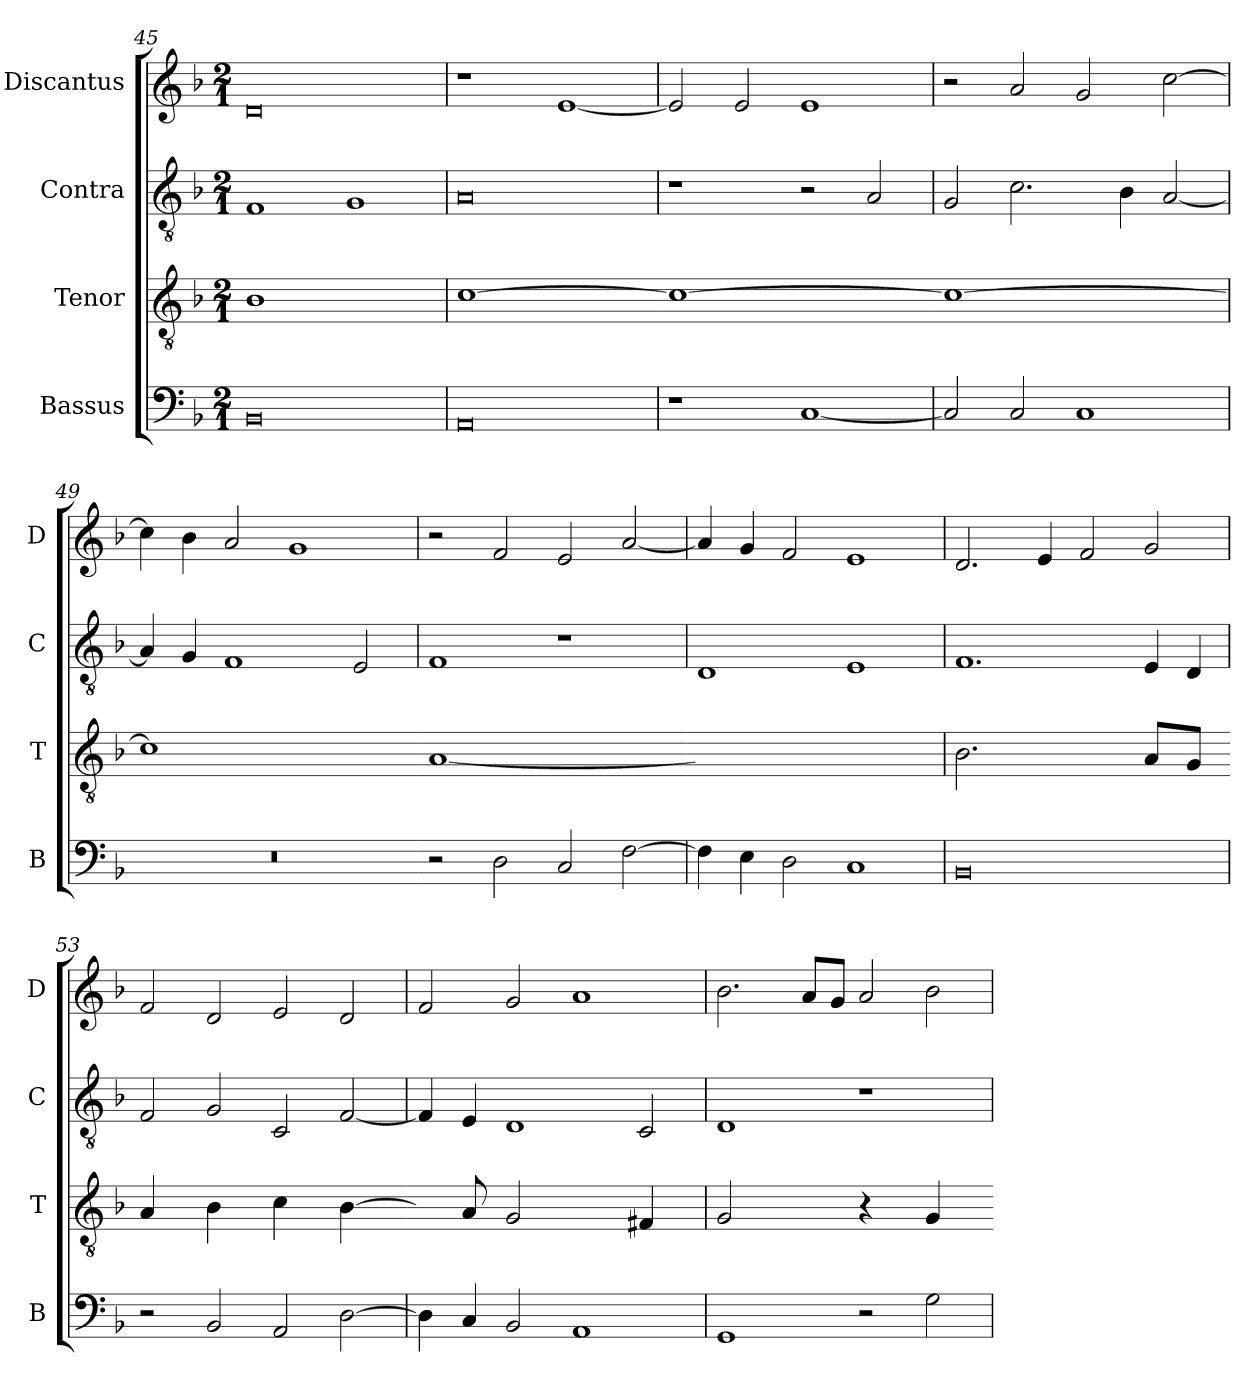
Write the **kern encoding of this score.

**kern	**kern	**kern	**kern
*part4	*part3	*part2	*part1
*staff4	*staff3	*staff2	*staff1
*I"Bassus	*I"Tenor	*I"Contra	*I"Discantus
*I'B	*I'T	*I'C	*I'D
*clefF4	*clefGv2	*clefGv2	*clefG2
*k[b-]	*k[b-]	*k[b-]	*k[b-]
*M2/1	*M2/1	*M2/1	*M2/1
=45	=45	=45	=45
!	!LO:N:vis=1	!	!
0BB-	0B-	1F	0d
.	.	1G	.
=46	=46	=46	=46
!	!LO:N:vis=1	!	!
0AA	[0c	0A	1r
.	.	.	[1e
=47	=47-	=47	=47
!	!LO:N:vis=1	!	!
1r	0c_	1r	2e/]
.	.	.	2e/
[1C	.	2r	1e
.	.	2A/	.
=48	=48-	=48	=48
!	!LO:N:vis=1	!	!
2C/]	0c_	2G/	2r
2C/	.	2.c\	2a/
1C	.	.	2g/
.	.	4B-\	.
.	.	[2A/	[2cc\
=49	=49	=49	=49
!	!LO:N:vis=1	!	!
0r	0c]	4A/]	4cc\]
.	.	4G/	4b-\
.	.	1F	2a/
.	.	.	1g
.	.	2E/	.
=50	=50-	=50	=50
!	!LO:N:vis=1	!	!
2r	[0A	1F	2r
2D\	.	.	2f/
2C/	.	1r	2e/
[2F\	.	.	[2a/
=51	=51-	=51	=51
!	!LO:N:vis=1	!	!
4F\]	0Ayy]	1D	4a/]
4E\	.	.	4g/
2D\	.	.	2f/
1C	.	1E	1e
=52	=52	=52	=52
!	!LO:N:vis=2.	!	!
0BB-	1.B-	1.F	2.d/
.	.	.	4e/
.	.	.	2f/
!	!LO:N:vis=8	!	!
.	4A/L	4E/	2g/
!	!LO:N:vis=8	!	!
.	4G/J	4D/	.
=53	=53-	=53	=53
!	!LO:N:vis=4	!	!
2r	2A/	2F/	2f/
!	!LO:N:vis=4	!	!
2BB-/	2B-\	2G/	2d/
!	!LO:N:vis=4	!	!
2AA/	2c\	2C/	2e/
!	!LO:N:vis=4	!	!
[2D\	[2B-\	[2F/	2d/
=54	=54-	=54	=54
!	!LO:N:vis=8	!	!
4D\]	4B-\yy]	4F/]	2f/
!	!LO:N:vis=8	!	!
4C/	4A/	4E/	.
!	!LO:N:vis=2	!	!
2BB-/	1G	1D	2g/
1AA	.	.	1a
!	!LO:N:vis=4	!	!
.	2F#X/	2C/	.
=55	=55	=55	=55
!	!LO:N:vis=2	!	!
1GG	1G	1D	2.b-\
.	.	.	8a/L
.	.	.	8g/J
!	!LO:N:vis=4	!	!
2r	2r	1r	2a/
!	!LO:N:vis=4	!	!
2G\	2G/	.	2b-\
=	=-	=	=
*-	*-	*-	*-
